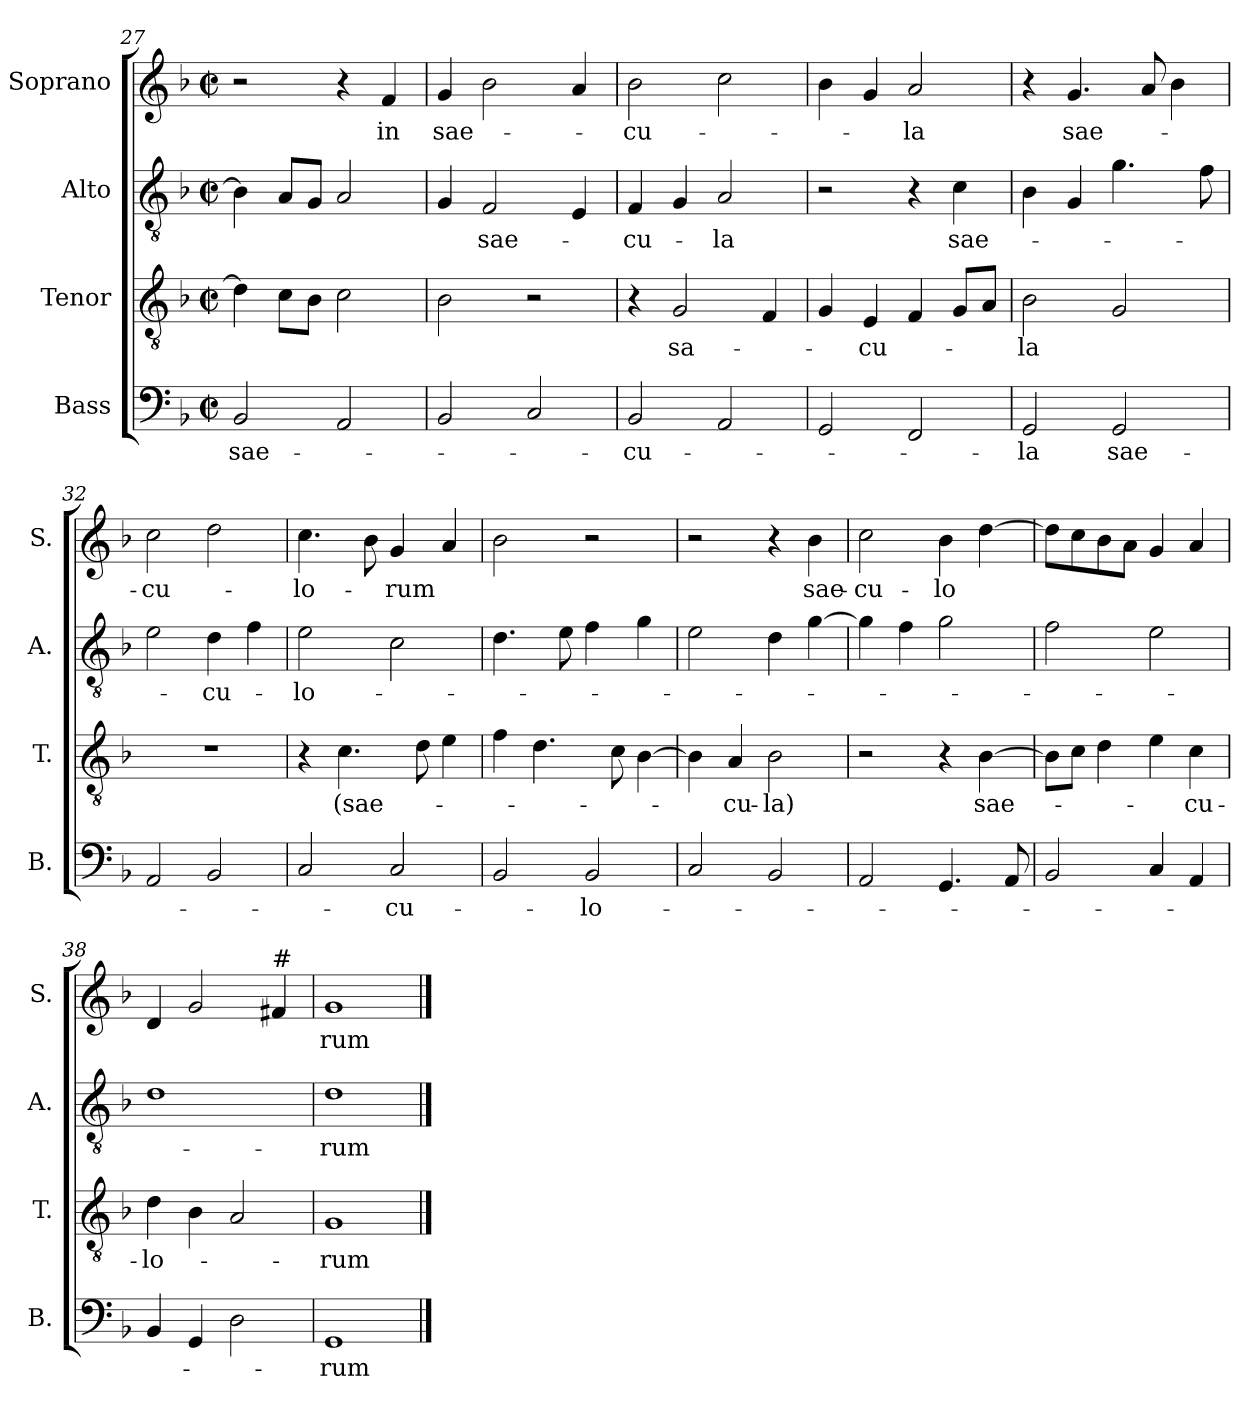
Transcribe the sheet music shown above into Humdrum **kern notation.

**kern	**text	**kern	**text	**kern	**text	**kern	**text
*part4	*part4	*part3	*part3	*part2	*part2	*part1	*part1
*staff4	*staff4	*staff3	*staff3	*staff2	*staff2	*staff1	*staff1
*I"Bass	*	*I"Tenor	*	*I"Alto	*	*I"Soprano	*
*I'B.	*	*I'T.	*	*I'A.	*	*I'S.	*
*clefF4	*	*clefGv2	*	*clefGv2	*	*clefG2	*
*k[b-]	*	*k[b-]	*	*k[b-]	*	*k[b-]	*
*M2/2	*	*M2/2	*	*M2/2	*	*M2/2	*
*met(c|)	*	*met(c|)	*	*met(c|)	*	*met(c|)	*
=27	=27	=27	=27	=27	=27	=27	=27
!	!LO:LY:b	!	!	!	!	!	!
2BB-/	sae-	4d\]	.	4B-\]	.	2r	.
.	.	8c\L	.	8A/L	.	.	.
.	.	8B-\J	.	8G/J	.	.	.
2AA/	.	2c\	.	2A/	.	4r	.
!	!	!	!	!	!	!	!LO:LY:b
.	.	.	.	.	.	4f/	in
=28	=28	=28	=28	=28	=28	=28	=28
!	!	!	!	!	!	!	!LO:LY:b
2BB-/	.	2B-\	.	4G/	.	4g/	sae-
!	!	!	!	!	!LO:LY:b	!	!
.	.	.	.	2F/	sae-	2b-\	.
2C/	.	2r	.	.	.	.	.
.	.	.	.	4E/	.	4a/	.
=29	=29	=29	=29	=29	=29	=29	=29
!	!LO:LY:b	!	!	!	!LO:LY:b	!	!LO:LY:b
2BB-/	-cu-	4r	.	4F/	-cu-	2b-\	-cu-
!	!	!	!LO:LY:b	!	!	!	!
.	.	2G/	sa-	4G/	.	.	.
!	!	!	!	!	!LO:LY:b	!	!
2AA/	.	.	.	2A/	-la	2cc\	.
.	.	4F/	.	.	.	.	.
=30	=30	=30	=30	=30	=30	=30	=30
2GG/	.	4G/	.	2r	.	4b-\	.
!	!	!	!LO:LY:b	!	!	!	!
.	.	4E/	cu-	.	.	4g/	.
!	!	!	!	!	!	!	!LO:LY:b
2FF/	.	4F/	.	4r	.	2a/	-la
!	!	!	!	!	!LO:LY:b	!	!
.	.	8G/L	.	4c\	sae-	.	.
.	.	8A/J	.	.	.	.	.
=31	=31	=31	=31	=31	=31	=31	=31
!	!LO:LY:b	!	!LO:LY:b	!	!	!	!
2GG/	-la	2B-\	-la	4B-\	.	4r	.
!	!	!	!	!	!	!	!LO:LY:b
.	.	.	.	4G/	.	4.g/	sae-
!	!LO:LY:b	!	!	!	!	!	!
2GG/	sae-	2G/	.	4.g\	.	.	.
.	.	.	.	.	.	8a/	.
.	.	.	.	.	.	4b-\	.
.	.	.	.	8f\	.	.	.
=32	=32	=32	=32	=32	=32	=32	=32
!	!	!	!	!	!	!	!LO:LY:b
2AA/	.	1r	.	2e\	.	2cc\	-cu-
!	!	!	!	!	!LO:LY:b	!	!
2BB-/	.	.	.	4d\	-cu-	2dd\	.
.	.	.	.	4f\	.	.	.
=33	=33	=33	=33	=33	=33	=33	=33
!	!	!	!	!	!LO:LY:b	!	!LO:LY:b
2C/	.	4r	.	2e\	-lo-	4.cc\	-lo-
!	!	!	!LO:LY:b	!	!	!	!
.	.	4.c\	(sae-	.	.	.	.
.	.	.	.	.	.	8b-\	.
!	!LO:LY:b	!	!	!	!	!	!LO:LY:b
2C/	-cu-	.	.	2c\	.	4g/	-rum
.	.	8d\	.	.	.	.	.
.	.	4e\	.	.	.	4a/	.
=34	=34	=34	=34	=34	=34	=34	=34
2BB-/	.	4f\	.	4.d\	.	2b-\	.
.	.	4.d\	.	.	.	.	.
.	.	.	.	8e\	.	.	.
!	!LO:LY:b	!	!	!	!	!	!
2BB-/	-lo-	.	.	4f\	.	2r	.
.	.	8c\	.	.	.	.	.
.	.	[4B-\	.	4g\	.	.	.
=35	=35	=35	=35	=35	=35	=35	=35
2C/	.	4B-\]	.	2e\	.	2r	.
!	!	!	!LO:LY:b	!	!	!	!
.	.	4A/	cu-	.	.	.	.
!	!	!	!LO:LY:b	!	!	!	!
2BB-/	.	2B-\	-la)	4d\	.	4r	.
!	!	!	!	!	!	!	!LO:LY:b
.	.	.	.	[4g\	.	4b-\	sae-
=36	=36	=36	=36	=36	=36	=36	=36
!	!	!	!	!	!	!	!LO:LY:b
2AA/	.	2r	.	4g\]	.	2cc\	-cu-
.	.	.	.	4f\	.	.	.
!	!	!	!	!	!	!	!LO:LY:b
4.GG/	.	4r	.	2g\	.	4b-\	-lo
!	!	!	!LO:LY:b	!	!	!	!
.	.	[4B-\	sae-	.	.	[4dd\	.
8AA/	.	.	.	.	.	.	.
=37	=37	=37	=37	=37	=37	=37	=37
2BB-/	.	8B-\L]	.	2f\	.	8dd\L]	.
.	.	8c\J	.	.	.	8cc\	.
.	.	4d\	.	.	.	8b-\	.
.	.	.	.	.	.	8a\J	.
4C/	.	4e\	.	2e\	.	4g/	.
!	!	!	!LO:LY:b	!	!	!	!
4AA/	.	4c\	-cu-	.	.	4a/	.
=38	=38	=38	=38	=38	=38	=38	=38
!	!	!	!LO:LY:b	!	!	!	!
4BB-/	.	4d\	-lo-	1d	.	4d/	.
4GG/	.	4B-\	.	.	.	2g/	.
2D\	.	2A/	.	.	.	.	.
!	!	!	!	!	!	!LO:TX:a:t=#	!
.	.	.	.	.	.	4f#X/	.
=39	=39	=39	=39	=39	=39	=39	=39
!	!LO:LY:b	!	!LO:LY:b	!	!LO:LY:b	!	!LO:LY:b
1GG	-rum	1G	-rum	1d	-rum	1g	rum
==	==	==	==	==	==	==	==
*-	*-	*-	*-	*-	*-	*-	*-
